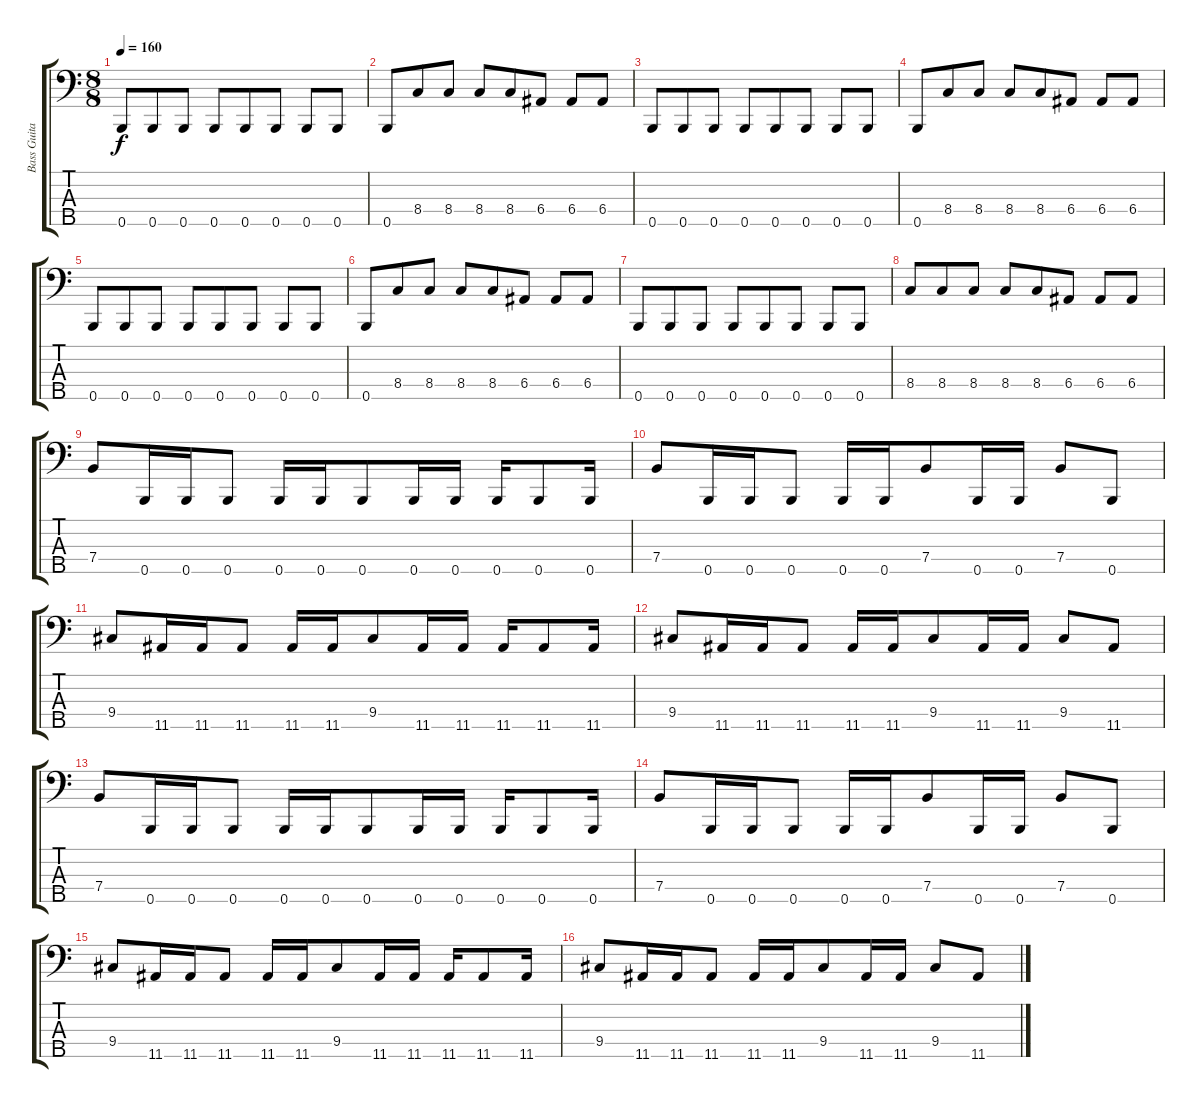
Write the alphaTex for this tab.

\track ("Bass Guitar" "Bass Guita") {instrument electricbasspick}
\staff {score tabs}
\tuning (G2 D2 A1 E1 B0) {hide}
\ts (8 8)
\tempo 160
\clef f4
\ks c
0.5.8{dy f} 0.5.8 0.5.8 0.5.8 0.5.8 0.5.8 0.5.8 0.5.8 |
0.5.8 8.4.8 8.4.8 8.4.8 8.4.8 6.4.8 6.4.8 6.4.8 |
0.5.8 0.5.8 0.5.8 0.5.8 0.5.8 0.5.8 0.5.8 0.5.8 |
0.5.8 8.4.8 8.4.8 8.4.8 8.4.8 6.4.8 6.4.8 6.4.8 |
0.5.8 0.5.8 0.5.8 0.5.8 0.5.8 0.5.8 0.5.8 0.5.8 |
0.5.8 8.4.8 8.4.8 8.4.8 8.4.8 6.4.8 6.4.8 6.4.8 |
0.5.8 0.5.8 0.5.8 0.5.8 0.5.8 0.5.8 0.5.8 0.5.8 |
8.4.8 8.4.8 8.4.8 8.4.8 8.4.8 6.4.8 6.4.8 6.4.8 |
7.4.8 0.5.16 0.5.16 0.5.8 0.5.16 0.5.16 0.5.8 0.5.16 0.5.16 0.5.16 0.5.8 0.5.16 |
7.4.8 0.5.16 0.5.16 0.5.8 0.5.16 0.5.16 7.4.8 0.5.16 0.5.16 7.4.8 0.5.8 |
9.4.8 11.5.16 11.5.16 11.5.8 11.5.16 11.5.16 9.4.8 11.5.16 11.5.16 11.5.16 11.5.8 11.5.16 |
9.4.8 11.5.16 11.5.16 11.5.8 11.5.16 11.5.16 9.4.8 11.5.16 11.5.16 9.4.8 11.5.8 |
7.4.8 0.5.16 0.5.16 0.5.8 0.5.16 0.5.16 0.5.8 0.5.16 0.5.16 0.5.16 0.5.8 0.5.16 |
7.4.8 0.5.16 0.5.16 0.5.8 0.5.16 0.5.16 7.4.8 0.5.16 0.5.16 7.4.8 0.5.8 |
9.4.8 11.5.16 11.5.16 11.5.8 11.5.16 11.5.16 9.4.8 11.5.16 11.5.16 11.5.16 11.5.8 11.5.16 |
9.4.8 11.5.16 11.5.16 11.5.8 11.5.16 11.5.16 9.4.8 11.5.16 11.5.16 9.4.8 11.5.8
